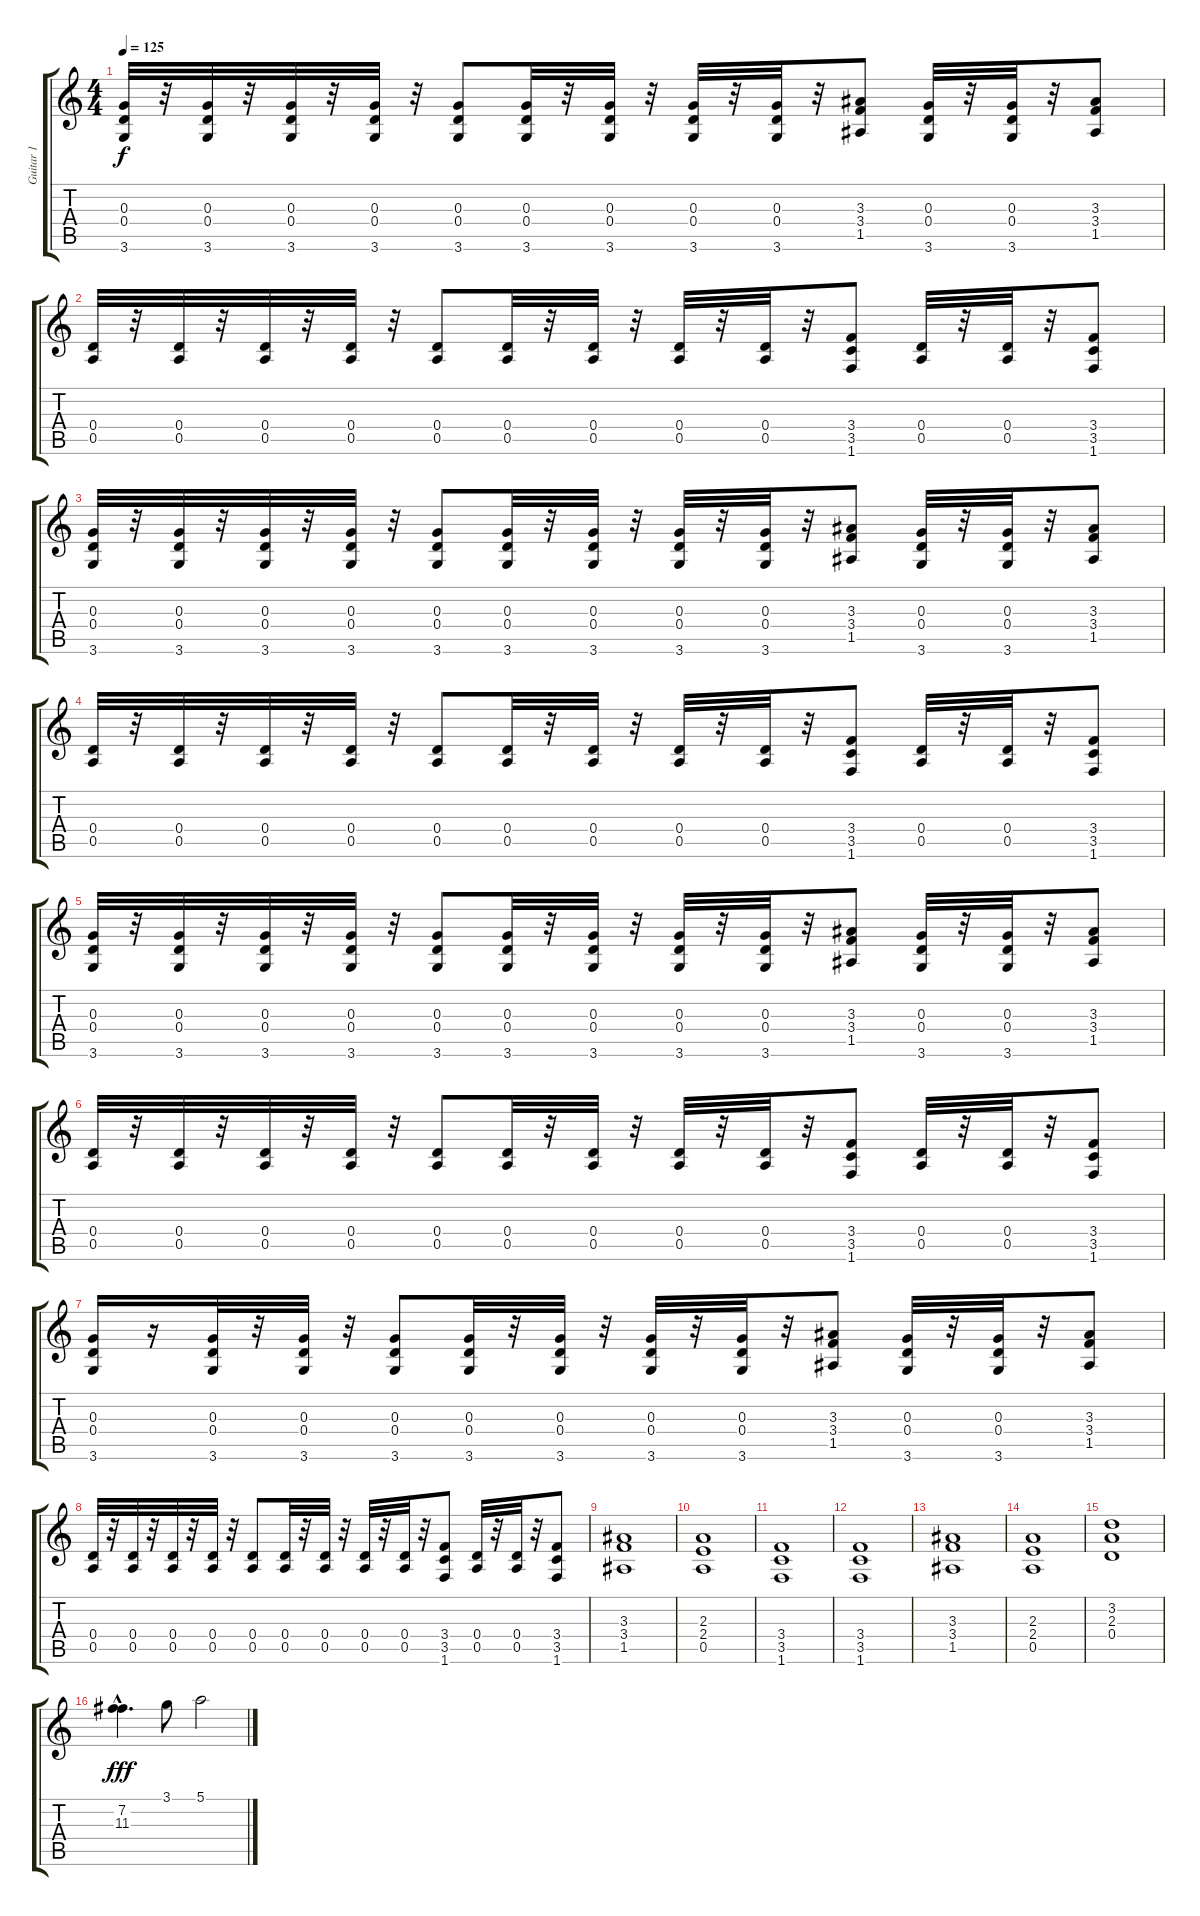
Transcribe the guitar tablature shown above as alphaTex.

\track ("Guitar 1" "Guitar 1") {instrument distortionguitar}
\staff {score tabs}
\tuning (E4 B3 G3 D3 A2 E2) {hide}
\ts (4 4)
\tempo 125
\clef g2
\ks c
(0.3 0.4 3.6).32{dy f} r.32 (0.3 0.4 3.6).32 r.32 (0.3 0.4 3.6).32 r.32 (0.3 0.4 3.6).32 r.32 (0.3 0.4 3.6).8 (0.3 0.4 3.6).32 r.32 (0.3 0.4 3.6).32 r.32 (0.3 0.4 3.6).32 r.32 (0.3 0.4 3.6).32 r.32 (3.3 3.4 1.5).8 (0.3 0.4 3.6).32 r.32 (0.3 0.4 3.6).32 r.32 (3.3 3.4 1.5).8 |
(0.4 0.5).32 r.32 (0.4 0.5).32 r.32 (0.4 0.5).32 r.32 (0.4 0.5).32 r.32 (0.4 0.5).8 (0.4 0.5).32 r.32 (0.4 0.5).32 r.32 (0.4 0.5).32 r.32 (0.4 0.5).32 r.32 (3.4 3.5 1.6).8 (0.4 0.5).32 r.32 (0.4 0.5).32 r.32 (3.4 3.5 1.6).8 |
(0.3 0.4 3.6).32 r.32 (0.3 0.4 3.6).32 r.32 (0.3 0.4 3.6).32 r.32 (0.3 0.4 3.6).32 r.32 (0.3 0.4 3.6).8 (0.3 0.4 3.6).32 r.32 (0.3 0.4 3.6).32 r.32 (0.3 0.4 3.6).32 r.32 (0.3 0.4 3.6).32 r.32 (3.3 3.4 1.5).8 (0.3 0.4 3.6).32 r.32 (0.3 0.4 3.6).32 r.32 (3.3 3.4 1.5).8 |
(0.4 0.5).32 r.32 (0.4 0.5).32 r.32 (0.4 0.5).32 r.32 (0.4 0.5).32 r.32 (0.4 0.5).8 (0.4 0.5).32 r.32 (0.4 0.5).32 r.32 (0.4 0.5).32 r.32 (0.4 0.5).32 r.32 (3.4 3.5 1.6).8 (0.4 0.5).32 r.32 (0.4 0.5).32 r.32 (3.4 3.5 1.6).8 |
(0.3 0.4 3.6).32 r.32 (0.3 0.4 3.6).32 r.32 (0.3 0.4 3.6).32 r.32 (0.3 0.4 3.6).32 r.32 (0.3 0.4 3.6).8 (0.3 0.4 3.6).32 r.32 (0.3 0.4 3.6).32 r.32 (0.3 0.4 3.6).32 r.32 (0.3 0.4 3.6).32 r.32 (3.3 3.4 1.5).8 (0.3 0.4 3.6).32 r.32 (0.3 0.4 3.6).32 r.32 (3.3 3.4 1.5).8 |
(0.4 0.5).32 r.32 (0.4 0.5).32 r.32 (0.4 0.5).32 r.32 (0.4 0.5).32 r.32 (0.4 0.5).8 (0.4 0.5).32 r.32 (0.4 0.5).32 r.32 (0.4 0.5).32 r.32 (0.4 0.5).32 r.32 (3.4 3.5 1.6).8 (0.4 0.5).32 r.32 (0.4 0.5).32 r.32 (3.4 3.5 1.6).8 |
(0.3 0.4 3.6).16 r.16 (0.3 0.4 3.6).32 r.32 (0.3 0.4 3.6).32 r.32 (0.3 0.4 3.6).8 (0.3 0.4 3.6).32 r.32 (0.3 0.4 3.6).32 r.32 (0.3 0.4 3.6).32 r.32 (0.3 0.4 3.6).32 r.32 (3.3 3.4 1.5).8 (0.3 0.4 3.6).32 r.32 (0.3 0.4 3.6).32 r.32 (3.3 3.4 1.5).8 |
(0.4 0.5).32 r.32 (0.4 0.5).32 r.32 (0.4 0.5).32 r.32 (0.4 0.5).32 r.32 (0.4 0.5).8 (0.4 0.5).32 r.32 (0.4 0.5).32 r.32 (0.4 0.5).32 r.32 (0.4 0.5).32 r.32 (3.4 3.5 1.6).8 (0.4 0.5).32 r.32 (0.4 0.5).32 r.32 (3.4 3.5 1.6).8 |
(3.3 3.4 1.5).1 |
(2.3 2.4 0.5).1 |
(3.4 3.5 1.6).1 |
(3.4 3.5 1.6).1 |
(3.3 3.4 1.5).1 |
(2.3 2.4 0.5).1 |
(3.2 2.3 0.4).1 |
(7.2{hac} 11.3{hac}).4{d dy fff} 3.1.8 5.1.2
